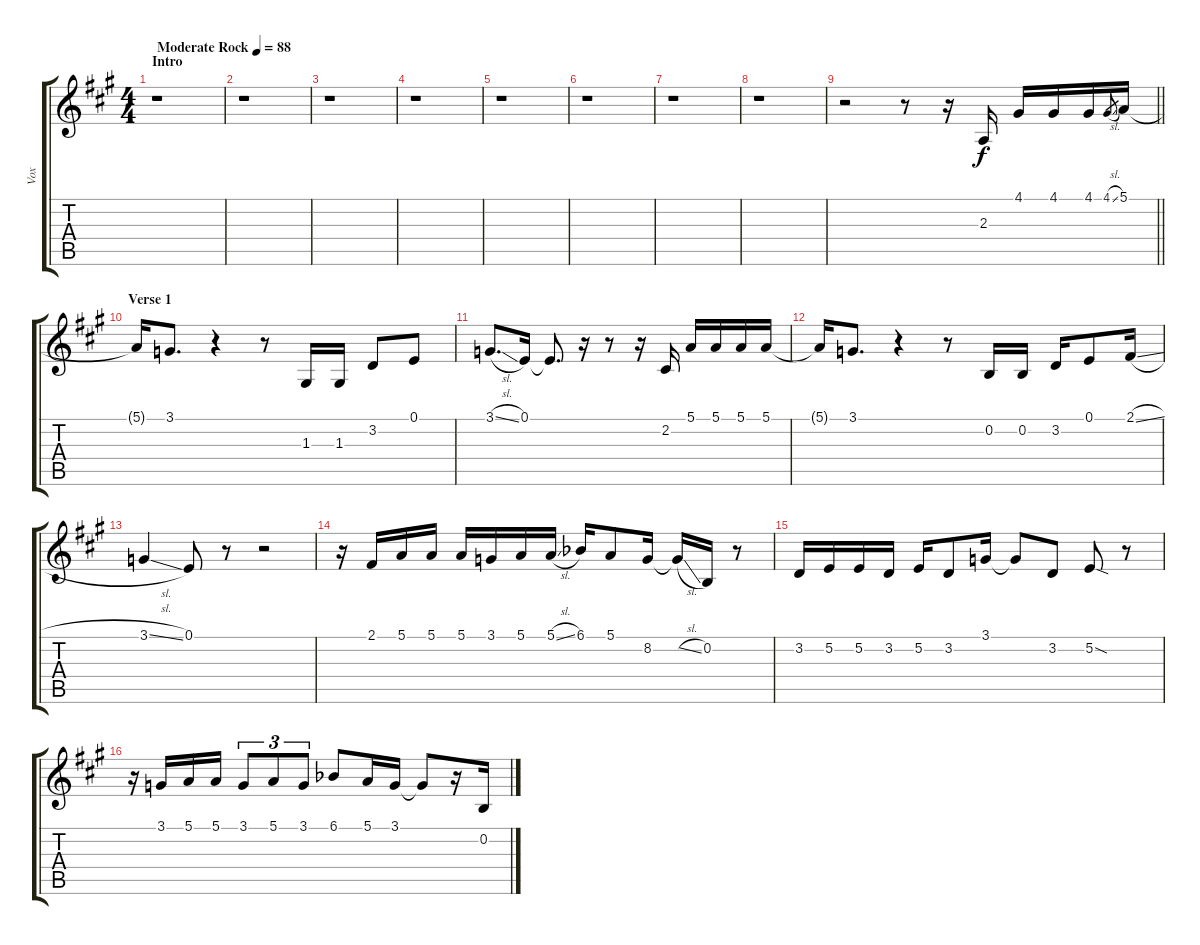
\track ("Vox" "Vox") {instrument choiraahs}
\staff {score tabs}
\tuning (E4 B3 G3 D3 A2 E2) {hide}
\ts (4 4)
\section ("" "Intro")
\tempo (88 "Moderate Rock")
\clef g2
\ks a
r.1{dy f instrument choiraahs} |
r.1 |
r.1 |
r.1 |
r.1 |
r.1 |
r.1 |
r.1 |
\barLineRight lightlight
r.2 r.8 r.16 2.3.16 4.1.16 4.1.16 4.1.16 4.1{sl}.8{gr} 5.1.16 |
\section ("" "Verse 1")
5.1{t}.16 3.1.8{d} r.4 r.8 1.3.16 1.3.16 3.2.8 0.1.8 |
3.1{sl}.8{d} 0.1.16 0.1{t}.8{d} r.16 r.8 r.16 2.2.16 5.1.16 5.1.16 5.1.16 5.1.16 |
5.1{t}.16 3.1.8{d} r.4 r.8 0.2.16 0.2.16 3.2.16 0.1.8 2.1{sl}.16 |
3.1{sl}.4 0.1.8 r.8 r.2 |
r.16 2.1.16 5.1.16 5.1.16 5.1.16 3.1.16 5.1.16 5.1{sl}.16 6.1{acc b}.16 5.1.8 8.2.16 8.2{sl t}.16 0.2.16 r.8 |
3.2.16 5.2.16 5.2.16 3.2.16 5.2.16 3.2.8 3.1.16 3.1{t}.8 3.2.8 5.2{sod}.8 r.8 |
r.16 3.1.16 5.1.16 5.1.16 3.1.8{tu (3 2)} 5.1.8{tu (3 2)} 3.1.8{tu (3 2)} 6.1{acc b}.8 5.1.16 3.1.16 3.1{t}.8 r.16 0.2.16
